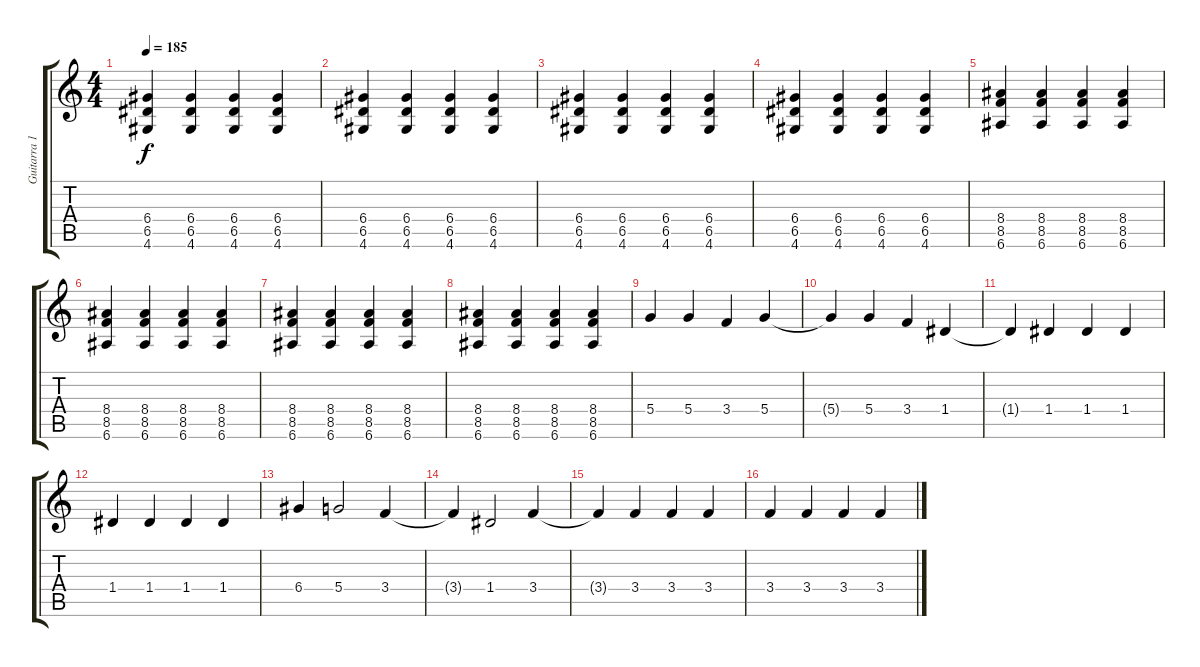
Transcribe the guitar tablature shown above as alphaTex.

\track ("Guitarra 1" "Guitarra 1") {instrument distortionguitar}
\staff {score tabs}
\tuning (E4 B3 G3 D3 A2 E2) {hide}
\ts (4 4)
\tempo 185
\clef g2
\ks c
(6.4 6.5 4.6).4{dy f} (6.4 6.5 4.6).4 (6.4 6.5 4.6).4 (6.4 6.5 4.6).4 |
(6.4 6.5 4.6).4 (6.4 6.5 4.6).4 (6.4 6.5 4.6).4 (6.4 6.5 4.6).4 |
(6.4 6.5 4.6).4 (6.4 6.5 4.6).4 (6.4 6.5 4.6).4 (6.4 6.5 4.6).4 |
(6.4 6.5 4.6).4 (6.4 6.5 4.6).4 (6.4 6.5 4.6).4 (6.4 6.5 4.6).4 |
(8.4 8.5 6.6).4 (8.4 8.5 6.6).4 (8.4 8.5 6.6).4 (8.4 8.5 6.6).4 |
(8.4 8.5 6.6).4 (8.4 8.5 6.6).4 (8.4 8.5 6.6).4 (8.4 8.5 6.6).4 |
(8.4 8.5 6.6).4 (8.4 8.5 6.6).4 (8.4 8.5 6.6).4 (8.4 8.5 6.6).4 |
(8.4 8.5 6.6).4 (8.4 8.5 6.6).4 (8.4 8.5 6.6).4 (8.4 8.5 6.6).4 |
5.4.4 5.4.4 3.4.4 5.4.4 |
5.4{t}.4 5.4.4 3.4.4 1.4.4 |
1.4{t}.4 1.4.4 1.4.4 1.4.4 |
1.4.4 1.4.4 1.4.4 1.4.4 |
6.4.4 5.4.2 3.4.4 |
3.4{t}.4 1.4.2 3.4.4 |
3.4{t}.4 3.4.4 3.4.4 3.4.4 |
3.4.4 3.4.4 3.4.4 3.4.4
